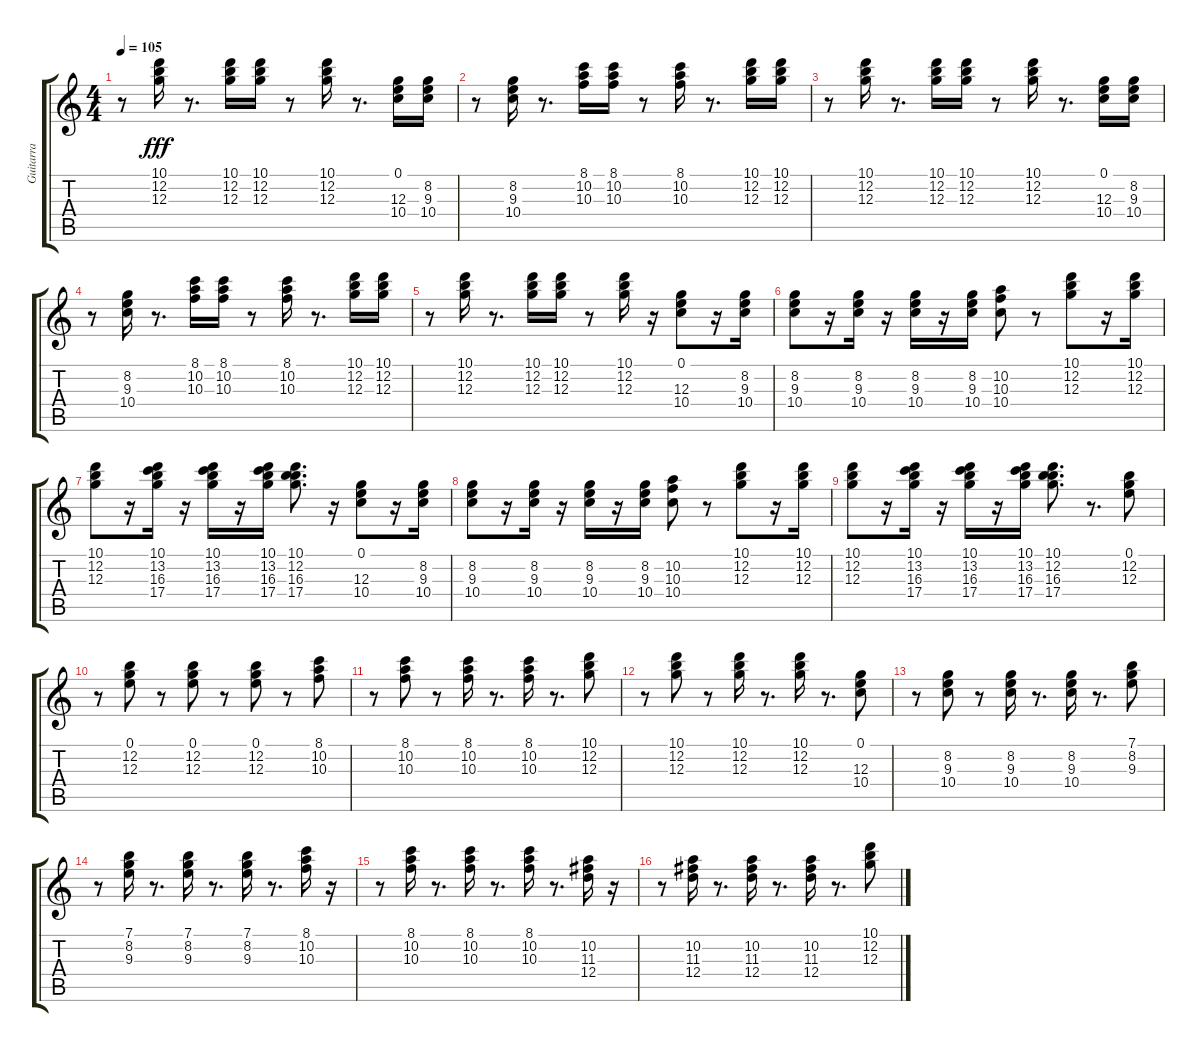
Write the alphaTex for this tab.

\track ("Guitarra " "Guitarra ") {instrument acousticguitarsteel}
\staff {score tabs}
\tuning (E4 B3 G3 D3 A2 E2) {hide}
\ts (4 4)
\tempo 105
\clef g2
\ks c
r.8{dy fff} (10.1 12.2 12.3).16 r.8{d} (10.1 12.2 12.3).16 (10.1 12.2 12.3).16 r.8 (10.1 12.2 12.3).16 r.8{d} (0.1 12.3 10.4).16 (8.2 9.3 10.4).16 |
r.8 (8.2 9.3 10.4).16 r.8{d} (8.1 10.2 10.3).16 (8.1 10.2 10.3).16 r.8 (8.1 10.2 10.3).16 r.8{d} (10.1 12.2 12.3).16 (10.1 12.2 12.3).16 |
r.8 (10.1 12.2 12.3).16 r.8{d} (10.1 12.2 12.3).16 (10.1 12.2 12.3).16 r.8 (10.1 12.2 12.3).16 r.8{d} (0.1 12.3 10.4).16 (8.2 9.3 10.4).16 |
r.8 (8.2 9.3 10.4).16 r.8{d} (8.1 10.2 10.3).16 (8.1 10.2 10.3).16 r.8 (8.1 10.2 10.3).16 r.8{d} (10.1 12.2 12.3).16 (10.1 12.2 12.3).16 |
r.8 (10.1 12.2 12.3).16 r.8{d} (10.1 12.2 12.3).16 (10.1 12.2 12.3).16 r.8 (10.1 12.2 12.3).16 r.16 (0.1 12.3 10.4).8 r.16 (8.2 9.3 10.4).16 |
(8.2 9.3 10.4).8 r.16 (8.2 9.3 10.4).16 r.16 (8.2 9.3 10.4).16 r.16 (8.2 9.3 10.4).16 (10.2 10.3 10.4).8 r.8 (10.1 12.2 12.3).8 r.16 (10.1 12.2 12.3).16 |
(10.1 12.2 12.3).8 r.16 (10.1 13.2 16.3 17.4).16 r.16 (10.1 13.2 16.3 17.4).16 r.16 (10.1 13.2 16.3 17.4).16 (10.1 12.2 16.3 17.4).8{d} r.16 (0.1 12.3 10.4).8 r.16 (8.2 9.3 10.4).16 |
(8.2 9.3 10.4).8 r.16 (8.2 9.3 10.4).16 r.16 (8.2 9.3 10.4).16 r.16 (8.2 9.3 10.4).16 (10.2 10.3 10.4).8 r.8 (10.1 12.2 12.3).8 r.16 (10.1 12.2 12.3).16 |
(10.1 12.2 12.3).8 r.16 (10.1 13.2 16.3 17.4).16 r.16 (10.1 13.2 16.3 17.4).16 r.16 (10.1 13.2 16.3 17.4).16 (10.1 12.2 16.3 17.4).8{d} r.8{d} (0.1 12.2 12.3).8 |
r.8 (0.1 12.2 12.3).8 r.8 (0.1 12.2 12.3).8 r.8 (0.1 12.2 12.3).8 r.8 (8.1 10.2 10.3).8 |
r.8 (8.1 10.2 10.3).8 r.8 (8.1 10.2 10.3).16 r.8{d} (8.1 10.2 10.3).16 r.8{d} (10.1 12.2 12.3).8 |
r.8 (10.1 12.2 12.3).8 r.8 (10.1 12.2 12.3).16 r.8{d} (10.1 12.2 12.3).16 r.8{d} (0.1 12.3 10.4).8 |
r.8 (8.2 9.3 10.4).8 r.8 (8.2 9.3 10.4).16 r.8{d} (8.2 9.3 10.4).16 r.8{d} (7.1 8.2 9.3).8 |
r.8 (7.1 8.2 9.3).16 r.8{d} (7.1 8.2 9.3).16 r.8{d} (7.1 8.2 9.3).16 r.8{d} (8.1 10.2 10.3).16 r.16 |
r.8 (8.1 10.2 10.3).16 r.8{d} (8.1 10.2 10.3).16 r.8{d} (8.1 10.2 10.3).16 r.8{d} (10.2 11.3 12.4).16 r.16 |
r.8 (10.2 11.3 12.4).16 r.8{d} (10.2 11.3 12.4).16 r.8{d} (10.2 11.3 12.4).16 r.8{d} (10.1 12.2 12.3).8
